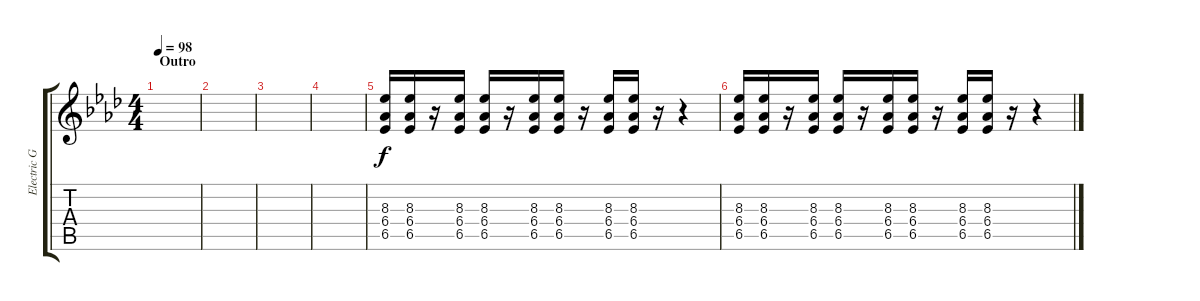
\track ("Electric Guitar 2" "Electric G") {instrument overdrivenguitar}
\staff {score tabs}
\tuning (E4 B3 G3 D3 A2 E2) {hide}
\ts (4 4)
\section ("" "Outro")
\tempo 98
\clef g2
\ks ab
|
|
|
|
(8.3 6.4 6.5).16 (8.3 6.4 6.5).16 r.16 (8.3 6.4 6.5).16 (8.3 6.4 6.5).16 r.16 (8.3 6.4 6.5).16 (8.3 6.4 6.5).16 r.16 (8.3 6.4 6.5).16 (8.3 6.4 6.5).16 r.16 r.4 |
(8.3 6.4 6.5).16 (8.3 6.4 6.5).16 r.16 (8.3 6.4 6.5).16 (8.3 6.4 6.5).16 r.16 (8.3 6.4 6.5).16 (8.3 6.4 6.5).16 r.16 (8.3 6.4 6.5).16 (8.3 6.4 6.5).16 r.16 r.4
